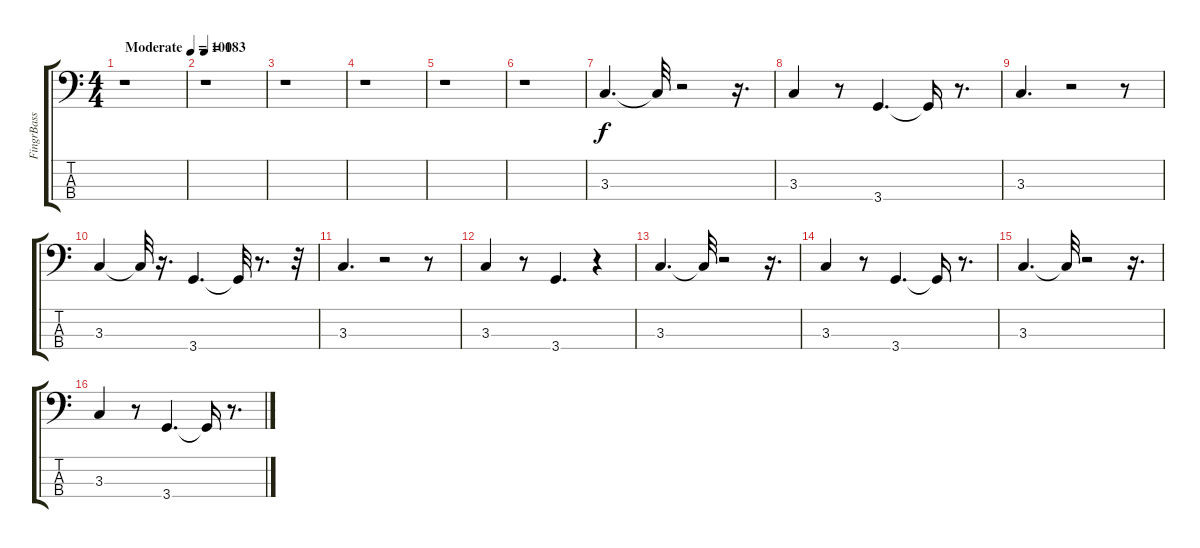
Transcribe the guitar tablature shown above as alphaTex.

\track ("FingrBass" "FingrBass") {instrument electricbassfinger}
\staff {score tabs}
\tuning (G2 D2 A1 E1) {hide}
\ts (4 4)
\tempo (100 "Moderate")
\clef f4
\ks c
r.1{dy f instrument electricbassfinger} |
\tempo 183
r.1 |
r.1 |
r.1 |
r.1 |
r.1 |
3.3.4{d} 3.3{t}.32 r.2 r.16{d} |
3.3.4 r.8 3.4.4{d} 3.4{t}.16 r.8{d} |
3.3.4{d} r.2 r.8 |
3.3.4 3.3{t}.32 r.16{d} 3.4.4{d} 3.4{t}.32 r.8{d} r.32 |
3.3.4{d} r.2 r.8 |
3.3.4 r.8 3.4.4{d} r.4 |
3.3.4{d} 3.3{t}.32 r.2 r.16{d} |
3.3.4 r.8 3.4.4{d} 3.4{t}.16 r.8{d} |
3.3.4{d} 3.3{t}.32 r.2 r.16{d} |
3.3.4 r.8 3.4.4{d} 3.4{t}.16 r.8{d}
